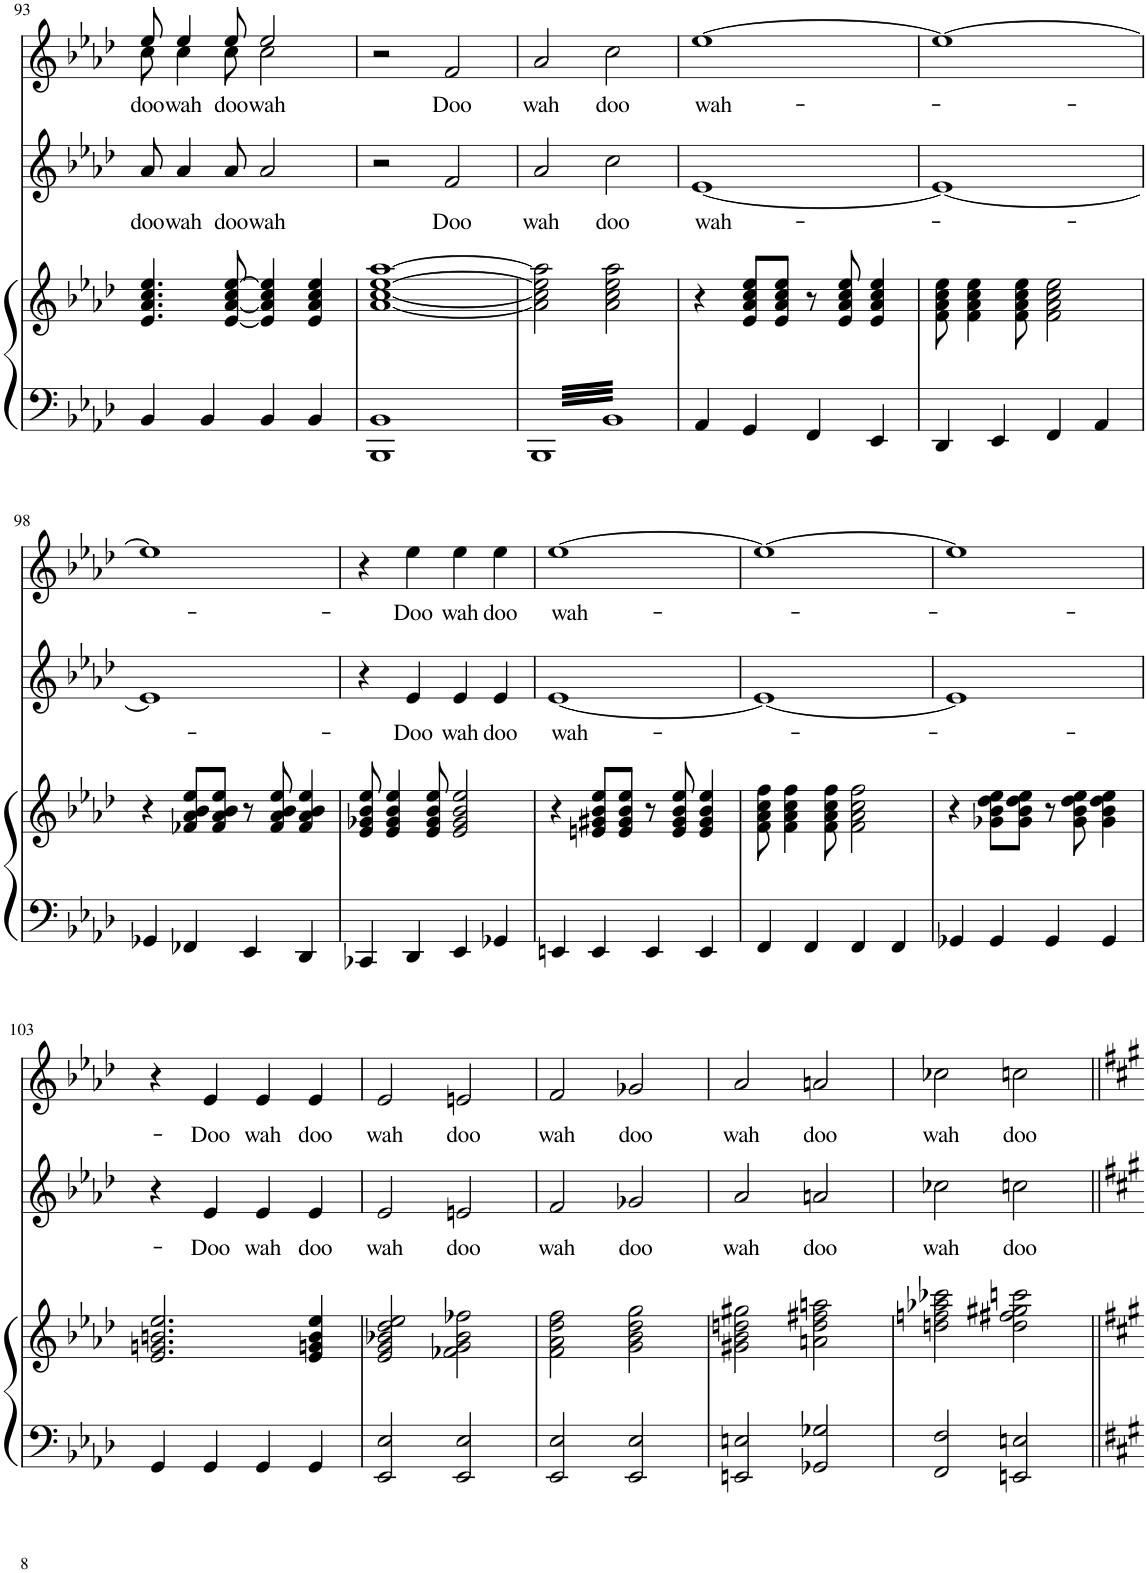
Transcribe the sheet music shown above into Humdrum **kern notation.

**kern	**kern	**kern	**text	**kern	**text
*part3	*part3	*part2	*part2	*part1	*part1
*staff4	*staff3	*staff2	*staff2	*staff1	*staff1
*I"Piano	*	*I"Alto	*	*I"Soprano	*
*I'Pno	*	*	*	*	*
!!LO:PB:g=z
*clefF4	*clefG2	*clefG2	*	*clefG2	*
*	*	*Trd1c2	*	*Trd1c2	*
*k[b-e-a-d-]	*k[b-e-a-d-]	*k[b-e-a-d-]	*	*k[b-e-a-d-]	*
*M4/4	*M4/4	*M4/4	*	*M4/4	*
=93	=93	=93	=93	=93	=93
!	!	!	!LO:LY:b	!	!LO:LY:b
*	*	*	*	*^	*
4BB-/	4.e-/ 4.a-/ 4.cc/ 4.ee-/	8a-/	doo	8ee-/	8cc\	doo
!	!	!	!LO:LY:b	!	!	!LO:LY:b
.	.	4a-/	wah	4ee-/	4cc\	wah
4BB-/	.	.	.	.	.	.
!	!	!	!LO:LY:b	!	!	!LO:LY:b
.	[8e-/ [8a-/ 8cc/ [8ee-/	8a-/	doo	8ee-/	8cc\	doo
!	!	!	!LO:LY:b	!	!	!LO:LY:b
4BB-/	4e-/] 4a-/] 4cc/ 4ee-/]	2a-/	wah	2ee-/	2cc\	wah
4BB-/	4e-/ 4a-/ 4cc/ 4ee-/	.	.	.	.	.
*	*	*	*	*v	*v	*
=94	=94	=94	=94	=94	=94
1BBB- 1BB-	[1a- [1cc [1ee- [1aa-	2r	.	2r	.
!	!	!	!LO:LY:b	!	!LO:LY:b
.	.	2f/	Doo	2f/	Doo
=95	=95	=95	=95	=95	=95
!	!	!	!LO:LY:b	!	!LO:LY:b
3.BBB-	2a-\] 2cc\] 2ee-\] 2aa-\]	2a-/	wah	2a-/	wah
!	!	!	!LO:LY:b	!	!LO:LY:b
3.BB-	2a-\ 2cc\ 2ee-\ 2aa-\	2cc\	doo	2cc\	doo
=96	=96	=96	=96	=96	=96
!	!	!	!LO:LY:b	!	!LO:LY:b
4AA-/	4r	[1e-	wah-	[1ee-	wah-
4GG/	8e-/ 8a-/ 8cc/ 8ee-/L	.	.	.	.
.	8e-/ 8a-/ 8cc/ 8ee-/J	.	.	.	.
4FF/	8r	.	.	.	.
.	8e-/ 8a-/ 8cc/ 8ee-/	.	.	.	.
4EE-/	4e-/ 4a-/ 4cc/ 4ee-/	.	.	.	.
=97	=97	=97	=97	=97	=97
4DD-/	8f\ 8a-\ 8cc\ 8ee-\	1e-_	.	1ee-_	.
.	4f\ 4a-\ 4cc\ 4ee-\	.	.	.	.
4EE-/	.	.	.	.	.
.	8f\ 8a-\ 8cc\ 8ee-\	.	.	.	.
4FF/	2f\ 2a-\ 2cc\ 2ee-\	.	.	.	.
4AA-/	.	.	.	.	.
!!LO:LB:g=z
=98	=98	=98	=98	=98	=98
4GG-X/	4r	1e-]	.	1ee-]	.
4FF-X/	8f-X/ 8a-/ 8b-/ 8ee-/L	.	.	.	.
.	8f-/ 8a-/ 8b-/ 8ee-/J	.	.	.	.
4EE-/	8r	.	.	.	.
.	8f-/ 8a-/ 8b-/ 8ee-/	.	.	.	.
4DD-/	4f-/ 4a-/ 4b-/ 4ee-/	.	.	.	.
=99	=99	=99	=99	=99	=99
4CC-X/	8e-/ 8g-X/ 8b-/ 8ee-/	4r	.	4r	.
.	4e-/ 4g-/ 4b-/ 4ee-/	.	.	.	.
!	!	!	!LO:LY:b	!	!LO:LY:b
4DD-/	.	4e-/	Doo	4ee-\	Doo
.	8e-/ 8g-/ 8b-/ 8ee-/	.	.	.	.
!	!	!	!LO:LY:b	!	!LO:LY:b
4EE-/	2e-/ 2g-/ 2b-/ 2ee-/	4e-/	wah	4ee-\	wah
!	!	!	!LO:LY:b	!	!LO:LY:b
4GG-X/	.	4e-/	doo	4ee-\	doo
=100	=100	=100	=100	=100	=100
!	!	!	!LO:LY:b	!	!LO:LY:b
4EEn/	4r	[1e-	wah-	[1ee-	wah-
4EE/	8en/ 8g#X/ 8b-/ 8ee-/L	.	.	.	.
.	8e/ 8g#/ 8b-/ 8ee-/J	.	.	.	.
4EE/	8r	.	.	.	.
.	8e/ 8g#/ 8b-/ 8ee-/	.	.	.	.
4EE/	4e/ 4g#/ 4b-/ 4ee-/	.	.	.	.
=101	=101	=101	=101	=101	=101
4FF/	8f\ 8a-\ 8cc\ 8ff\	1e-_	.	1ee-_	.
.	4f\ 4a-\ 4cc\ 4ff\	.	.	.	.
4FF/	.	.	.	.	.
.	8f\ 8a-\ 8cc\ 8ff\	.	.	.	.
4FF/	2f\ 2a-\ 2cc\ 2ff\	.	.	.	.
4FF/	.	.	.	.	.
=102	=102	=102	=102	=102	=102
4GG-X/	4r	1e-]	.	1ee-]	.
4GG-/	8g-X\ 8b-\ 8dd-\ 8ee-\L	.	.	.	.
.	8g-\ 8b-\ 8dd-\ 8ee-\J	.	.	.	.
4GG-/	8r	.	.	.	.
.	8g-\ 8b-\ 8dd-\ 8ee-\	.	.	.	.
4GG-/	4g-\ 4b-\ 4dd-\ 4ee-\	.	.	.	.
!!LO:LB:g=z
=103	=103	=103	=103	=103	=103
4GG/	2.e-/ 2.gn/ 2.bn/ 2.ee-/	4r	.	4r	.
!	!	!	!LO:LY:b	!	!LO:LY:b
4GG/	.	4e-/	Doo	4e-/	Doo
!	!	!	!LO:LY:b	!	!LO:LY:b
4GG/	.	4e-/	wah	4e-/	wah
!	!	!	!LO:LY:b	!	!LO:LY:b
4GG/	4e-/ 4gn/ 4b/ 4ee-/	4e-/	doo	4e-/	doo
=104	=104	=104	=104	=104	=104
!	!	!	!LO:LY:b	!	!LO:LY:b
2EE-/ 2E-/	2e-/ 2g/ 2b-X/ 2dd-/ 2ee-/	2e-/	wah	2e-/	wah
!	!	!	!LO:LY:b	!	!LO:LY:b
2EE-/ 2E-/	2f-X\ 2g\ 2b-\ 2ff-X\	2en/	doo	2en/	doo
=105	=105	=105	=105	=105	=105
!	!	!	!LO:LY:b	!	!LO:LY:b
2EE-/ 2E-/	2f\ 2a-\ 2dd-\ 2ff\	2f/	wah	2f/	wah
!	!	!	!LO:LY:b	!	!LO:LY:b
2EE-/ 2E-/	2g\ 2b-\ 2dd-\ 2gg\	2g-X/	doo	2g-X/	doo
=106	=106	=106	=106	=106	=106
!	!	!	!LO:LY:b	!	!LO:LY:b
2EEn/ 2En/	2g#X\ 2b-\ 2ddn\ 2gg#X\	2a-/	wah	2a-/	wah
!	!	!	!LO:LY:b	!	!LO:LY:b
2GG-X/ 2G-X/	2an\ 2dd\ 2ff#X\ 2aan\	2an/	doo	2an/	doo
=107	=107	=107	=107	=107	=107
!	!	!	!LO:LY:b	!	!LO:LY:b
2FF/ 2F/	2ddn\ 2ffn\ 2aa-X\ 2ccc-X\	2cc-X\	wah	2cc-X\	wah
!	!	!	!LO:LY:b	!	!LO:LY:b
2EEn/ 2En/	2dd\ 2ff#X\ 2gg#X\ 2cccn\	2ccn\	doo	2ccn\	doo
=||	=||	=||	=||	=||	=||
*-	*-	*-	*-	*-	*-
